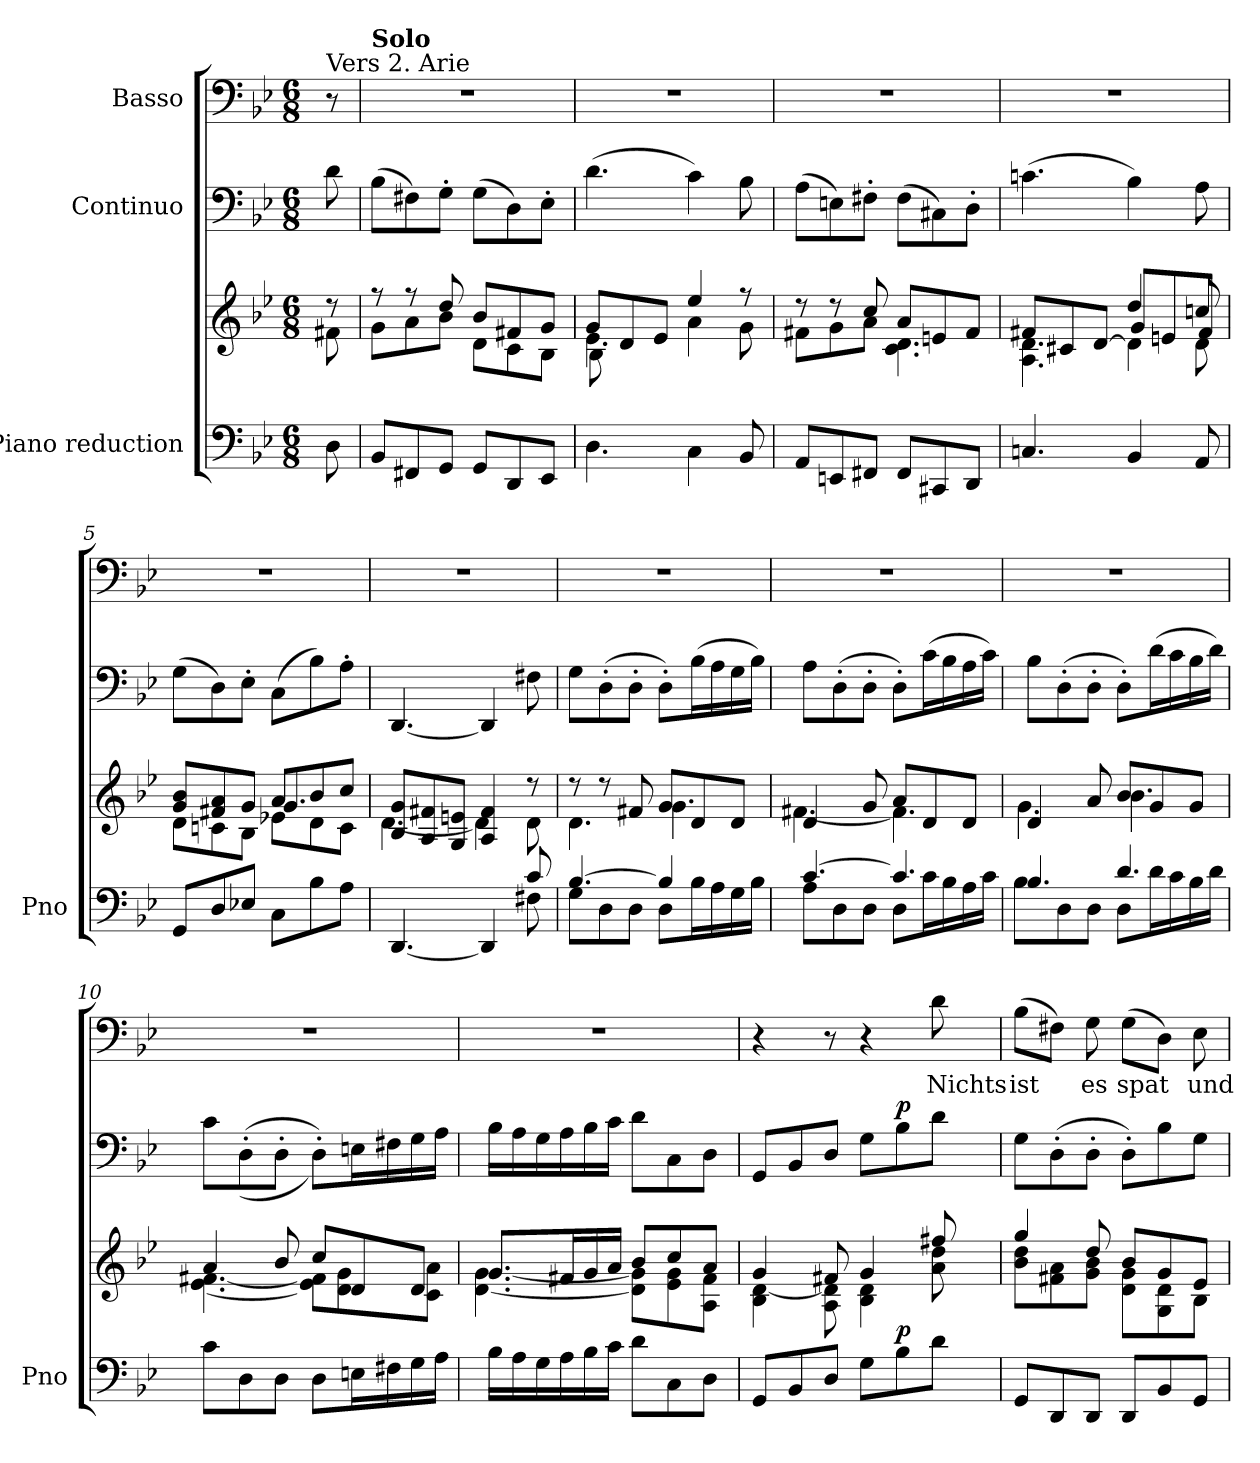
**kern	**kern	**dynam	**kern	**dynam	**kern	**text
*part3	*part3	*part3	*part2	*part2	*part1	*part1
*staff4	*staff3	*staff3/4	*staff2	*staff2	*staff1	*staff1
*I"Piano reduction	*	*	*I"Continuo	*	*I"Basso	*
*I'Pno	*	*	*	*	*	*
*stria5	*stria5	*	*	*	*	*
*clefF4	*clefG2	*	*clefF4	*	*clefF4	*
*k[b-e-]	*k[b-e-]	*	*k[b-e-]	*	*k[b-e-]	*
*M6/8	*M6/8	*	*M6/8	*	*M6/8	*
=	=	=	=	=	=	=
*	*^	*	*	*	*	*
!	!	!	!	!	!	!LO:TX:a:t=Vers 2. Arie	!
8D\	8r	8f#X\	.	8d\	.	8r	.
=1	=1	=1	=1	=1	=1	=1	=1
!	!	!	!	!	!	!LO:TX:a:B:t=Solo	!
8BB-/L	8r	8g\L	.	(8B-\L	.	2.r	.
8FF#X/	8r	8a\	.	8F#X\)	.	.	.
8GG/J	8dd/	8b-\J	.	8G'\J	.	.	.
8GG/L	8b-/L	8d\L	.	(8G\L	.	.	.
8DD/	8f#X/	8c\	.	8D\)	.	.	.
8EE-/J	8g/J	8B-\J	.	8E-'\J	.	.	.
=2	=2	=2	=2	=2	=2	=2	=2
*^	*	*^	*	*	*	*	*
8ryy	4.D\	8g/L	4.e-\	8B-\L	.	(4.d\	.	2.r	.
8A/	.	8d/	.	2ryy	.	.	.	.	.
8G/J	.	8e-/J	.	.	.	.	.	.	.
4ryy	4C\	4ee-/	4a\	.	.	4c\)	.	.	.
8BB-/	8ryy	8r	8g\	8ryy	.	8B-\	.	.	.
*v	*v	*	*	*	*	*	*	*	*
*	*	*v	*v	*	*	*	*	*
=3	=3	=3	=3	=3	=3	=3	=3
8AA/L	8r	8f#X\L	.	(8A\L	.	2.r	.
8EEn/	8r	8g\	.	8En\)	.	.	.
8FF#X/J	8cc/	8a\J	.	8F#X'\J	.	.	.
8FF#/L	8a/L	4.c\ 4.d\	.	(8F#\L	.	.	.
8CC#X/	8en/	.	.	8C#X\)	.	.	.
8DD/J	8f#/J	.	.	8D'\J	.	.	.
=4	=4	=4	=4	=4	=4	=4	=4
*	*	*^	*	*	*	*	*
4.Cn/	8f#X/L	4.A\ 4.d\	4.ryy	.	(4.cn\	.	2.r	.
.	8c#X/	.	.	.	.	.	.	.
.	[<8d/J	.	.	.	.	.	.	.
4BB-/	4dd/	4d\]	8g/L	.	4B-\)	.	.	.
.	.	.	8en/	.	.	.	.	.
8AA/	8ccn/	8d\	8f#/J	.	8A\	.	.	.
=5	=5	=5	=5	=5	=5	=5	=5	=5
8GG/L	8g/ 8b-/L	8d\L	4.ryy	.	(8G\L	.	2.r	.
8D/	8f#X/ 8a/	8cn\	.	.	8D\)	.	.	.
8E-X/J	8g/J	8B-\J	.	.	8E-'\J	.	.	.
8C\L	8a/L	8e-X\L	4.g/	.	(8C\L	.	.	.
8B-\	8b-/	8d\	.	.	8B-\)	.	.	.
8A\J	8cc/J	8c\J	.	.	8A'\J	.	.	.
*	*	*v	*v	*	*	*	*	*
=6	=6	=6	=6	=6	=6	=6	=6
*^	*	*	*	*	*	*	*
[<4.DD/	4.ryy	8B-/ 8g/L	[4.d\	.	[4.DD/	.	2.r	.
.	.	8A/ 8f#X/	.	.	.	.	.	.
.	.	8G/ 8en/J	.	.	.	.	.	.
4DD/]	4ryy	4A/ 4f#/	4d\]	.	4DD/]	.	.	.
8c/	8F#X\	8r	8d\	.	8F#X\	.	.	.
=7	=7	=7	=7	=7	=7	=7	=7	=7
[4.B-/	8G\L	8r	4.d\	.	8G\L	.	2.r	.
.	8D\	8r	.	.	(8D'\	.	.	.
.	8D\J	8f#X/	.	.	8D'\J	.	.	.
4B-/]	8D\L	8g/L	4.g\	.	8D'\L)	.	.	.
.	16B-\L	8d/	.	.	(16B-\L	.	.	.
.	16A\	.	.	.	16A\	.	.	.
8ryy	16G\	8d/J	.	.	16G\	.	.	.
.	16B-\JJ	.	.	.	16B-\JJ)	.	.	.
!!LO:LB:g=z
=8	=8	=8	=8	=8	=8	=8	=8	=8
[4.c/	8A\L	4d/	[4.f#X\	.	8A\L	.	2.r	.
.	8D\	.	.	.	(8D'\	.	.	.
.	8D\J	8g/	.	.	8D'\J	.	.	.
4.c/]	8D\L	8a/L	4.f#\]	.	8D'\L)	.	.	.
.	16c\L	8d/	.	.	(16c\L	.	.	.
.	16B-\	.	.	.	16B-\	.	.	.
.	16A\	8d/J	.	.	16A\	.	.	.
.	16c\JJ	.	.	.	16c\JJ)	.	.	.
=9	=9	=9	=9	=9	=9	=9	=9	=9
4.B-/	8B-\L	4d/	4.g\	.	8B-\L	.	2.r	.
.	8D\	.	.	.	(8D'\	.	.	.
.	8D\J	8a/	.	.	8D'\J	.	.	.
4.d/	8D\L	8b-/L	4.b-\	.	8D'\L)	.	.	.
.	16d\L	8g/	.	.	(16d\L	.	.	.
.	16c\	.	.	.	16c\	.	.	.
.	16B-\	8g/J	.	.	16B-\	.	.	.
.	16d\JJ	.	.	.	16d\JJ)	.	.	.
*v	*v	*	*	*	*	*	*	*
=10	=10	=10	=10	=10	=10	=10	=10
8c\L	4a/	[4.e-\ [4.f#X\	.	8c\L	.	2.r	.
8D\	.	.	.	((8D'\	.	.	.
8D\J	8b-/	.	.	8D'\J	.	.	.
8D\L	8cc/L	8e-\] 8f#\]L	.	8D'\L))	.	.	.
16En\L	8d/	8d\ 8g\	.	16En\L	.	.	.
16F#X\	.	.	.	16F#X\	.	.	.
16G\	8d/J	8c\ 8a\J	.	16G\	.	.	.
16A\JJ	.	.	.	16A\JJ	.	.	.
=11	=11	=11	=11	=11	=11	=11	=11
16B-\LL	8.g/L	[4.d\ [4.g\	.	16B-\LL	.	2.r	.
16A\	.	.	.	16A\	.	.	.
16G\	.	.	.	16G\	.	.	.
16A\	16f#X/L	.	.	16A\	.	.	.
16B-\	16g/	.	.	16B-\	.	.	.
16c\JJ	16a/JJ	.	.	16c\JJ	.	.	.
8d\L	8b-/L	8d\] 8g\]L	.	8d\L	.	.	.
8C\	8cc/	8e-\ 8g\	.	8C\	.	.	.
8D\J	8a/J	8A\ 8f#\J	.	8D\J	.	.	.
=12	=12	=12	=12	=12	=12	=12	=12
8GG/L	4g/	4B-\ [4d\	.	8GG/L	.	4r	.
8BB-/	.	.	.	8BB-/	.	.	.
8D/J	8f#X/	8A\ 8d\]	.	8D/J	.	8r	.
8G\L	4g/	4B-\ 4d\	.	8G\L	.	4r	.
!	!	!	!LO:DY:a=2	!	!LO:DY:a	!	!
8B-\	.	.	p	8B-\	p	.	.
!	!	!	!	!	!	!	!LO:LY:b
8d\J	8ff#X/	8a\ 8dd\	.	8d\J	.	8d\	Nichts
=13	=13	=13	=13	=13	=13	=13	=13
!	!	!	!	!	!	!	!LO:LY:b
8GG/L	4gg/	8b-\ 8dd\L	.	8G\L	.	(8B-\L	ist
8DD/	.	8f#X\ 8a\	.	(8D'\	.	8F#X\J)	.
!	!	!	!	!	!	!	!LO:LY:b
8DD/J	8dd/	8g\ 8b-\J	.	8D'\J	.	8G\	es
!	!	!	!	!	!	!	!LO:LY:b
8DD/L	8b-/L	8d\ 8g\L	.	8D'\L)	.	(8G\L	spat
8BB-/	8g/	8G\ 8d\	.	8B-\	.	8D\J)	.
!	!	!	!	!	!	!	!LO:LY:b
8GG/J	8e-/J	8B-\J	.	8G\J	.	8E-\	und
*	*v	*v	*	*	*	*	*
=	=	=	=	=	=	=
*-	*-	*-	*-	*-	*-	*-
